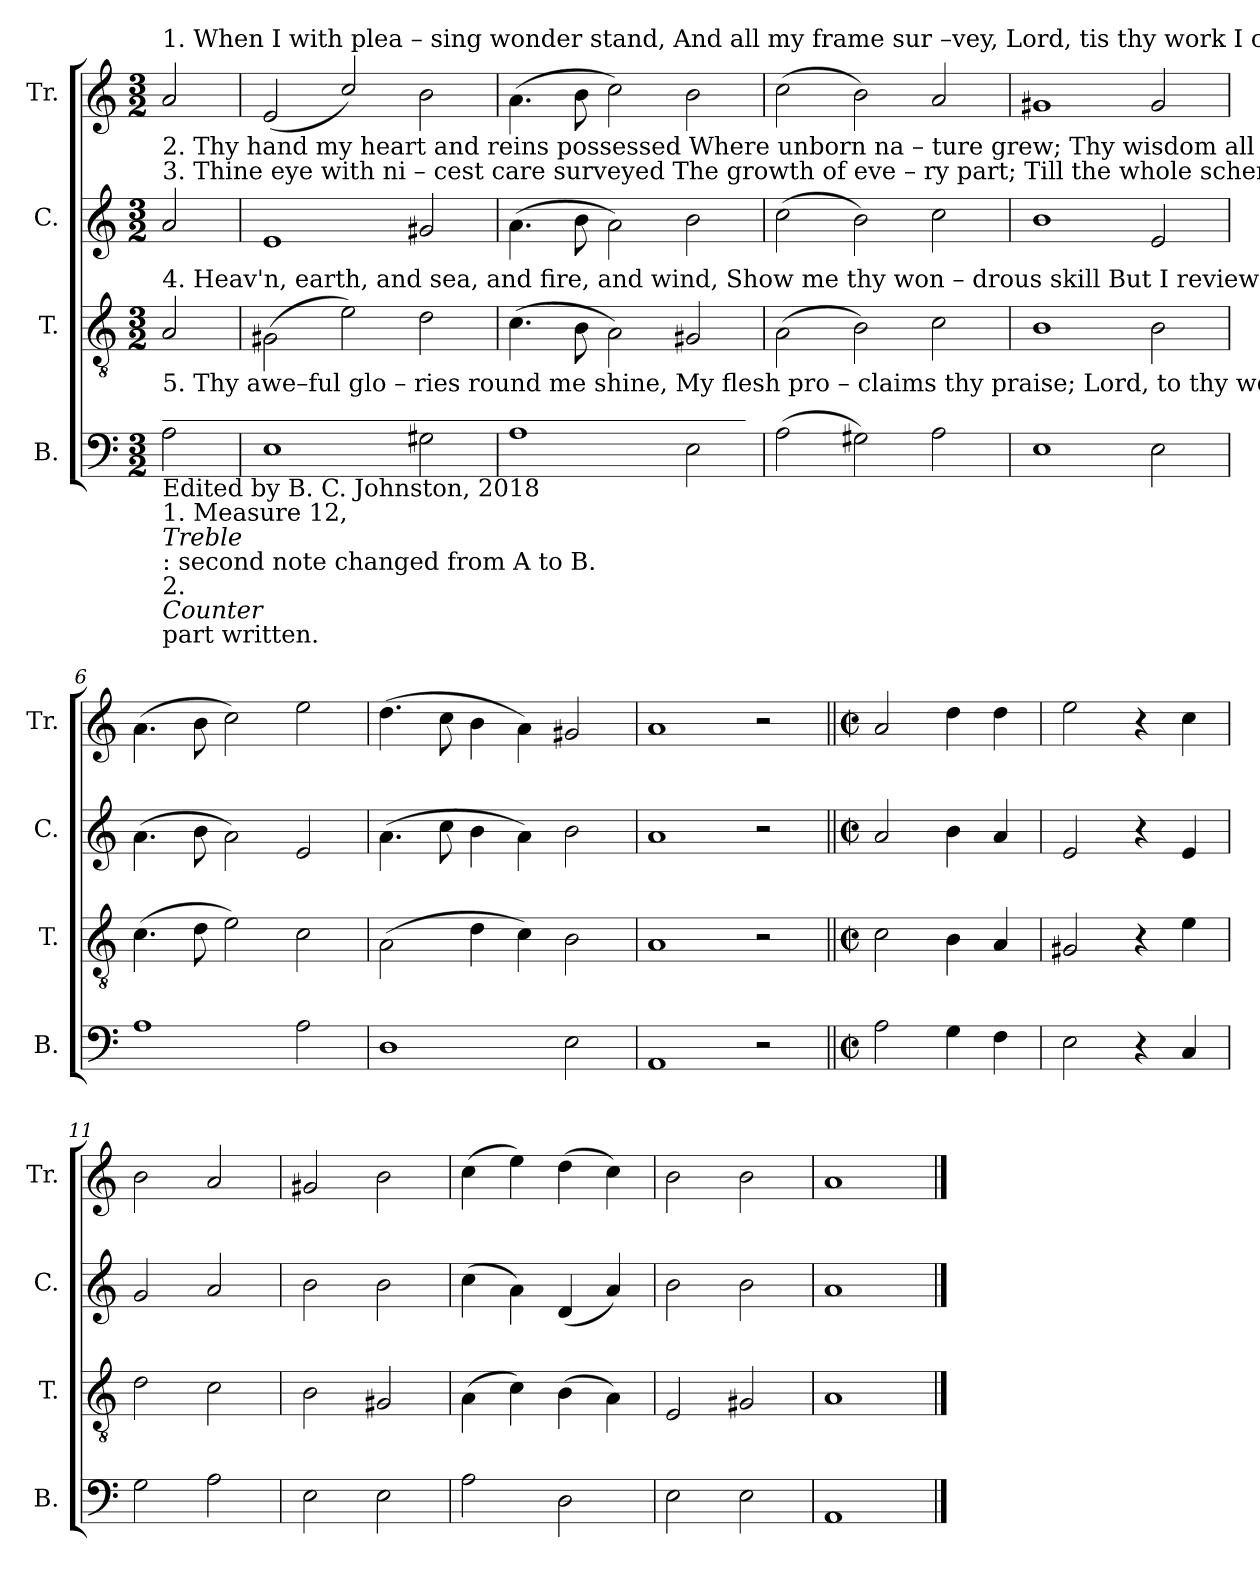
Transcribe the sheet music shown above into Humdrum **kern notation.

**kern	**kern	**kern	**kern
*part4	*part3	*part2	*part1
*staff4	*staff3	*staff2	*staff1
*I"B.	*I"T.	*I"C.	*I"Tr.
*I'B.	*I'T.	*I'C.	*I'Tr.
*clefF4	*clefGv2	*clefG2	*clefG2
*k[]	*k[]	*k[]	*k[]
*M3/2	*M3/2	*M3/2	*M3/2
*MM120	*MM120	*MM120	*MM120
=1	=1	=1	=1
!	!	!	!LO:TX:a:t=1. When  I  with  plea – sing  wonder  stand,  And  all   my   frame         sur –vey,  Lord, tis thy work I own thy hand Thus built my humble clay.
!	!	!	!LO:TX:b:t=2. Thy hand  my  heart  and  reins possessed Where  unborn  na   –   ture  grew;  Thy wisdom all my features traced, And all my members drew.
!	!	!LO:TX:a:t=3. Thine eye with ni  – cest  care  surveyed  The  growth  of   eve – ry part;  Till the whole scheme thy thoughts had laid  Was copied by thy art.	!
!	!LO:TX:a:t=4. Heav'n, earth, and sea, and  fire, and wind,  Show me  thy won  –   drous skill     But  I  review myself, and find   Di – vi  –  ner  wonders  still.	!	!
!	!LO:TX:b:t=5. Thy  awe–ful  glo  –  ries  round  me shine,  My flesh pro – claims  thy praise;   Lord, to thy works of nature join  Thy  mi – ra – cles  of  grace.	!	!
!LO:TX:a:t=________________________________________________	!	!	!
!LO:TX:b:t=Edited by B. C. Johnston, 2018	!	!	!
!LO:TX:b:t=1. Measure 12,	!	!	!
!LO:TX:b:i:t=Treble	!	!	!
!LO:TX:b:t=&colon; second note changed from A to B.	!	!	!
!LO:TX:b:t=2.	!	!	!
!LO:TX:b:i:t=Counter	!	!	!
!LO:TX:b:t=part written.	!	!	!
2A\	2A/	2a/	2a/
=2	=2	=2	=2
1E	(2G#X\	1e	(2e/
.	2e\)	.	2cc/)
2G#X\	2d\	2g#X/	2b\
=3	=3	=3	=3
1A	(4.c\	(4.a\	(4.a\
.	8B\	8b\	8b\
.	2A\)	2a\)	2cc\)
2E\	2G#X/	2b\	2b\
=4	=4	=4	=4
(2A\	(2A\	(2cc\	(2cc\
2G#X\)	2B\)	2b\)	2b\)
2A\	2c\	2cc\	2a/
=5	=5	=5	=5
1E	1B	1b	1g#X
2E\	2B\	2e/	2g#/
=6	=6	=6	=6
1A	(4.c\	(4.a\	(4.a\
.	8d\	8b\	8b\
.	2e\)	2a\)	2cc\)
2A\	2c\	2e/	2ee\
=7	=7	=7	=7
1D	(2A\	(4.a\	(4.dd\
.	.	8cc\	8cc\
.	4d\	4b\	4b\
.	4c\)	4a\)	4a\)
2E\	2B\	2b\	2g#X/
=8	=8	=8	=8
1AA	1A	1a	1a
2r	2r	2r	2r
=9||	=9||	=9||	=9||
*M2/2	*M2/2	*M2/2	*M2/2
*met(c|)	*met(c|)	*met(c|)	*met(c|)
2A\	2c\	2a/	2a/
4G\	4B\	4b\	4dd\
4F\	4A/	4a/	4dd\
=10	=10	=10	=10
2E\	2G#X/	2e/	2ee\
4r	4r	4r	4r
4C/	4e\	4e/	4cc\
=11	=11	=11	=11
2G\	2d\	2g/	2b\
2A\	2c\	2a/	2a/
=12	=12	=12	=12
2E\	2B\	2b\	2g#X/
2E\	2G#X/	2b\	2b\
=13	=13	=13	=13
2A\	(4A\	(4cc\	(4cc\
.	4c\)	4a\)	4ee\)
2D\	(4B\	(4d/	(4dd\
.	4A\)	4a/)	4cc\)
=14	=14	=14	=14
2E\	2E/	2b\	2b\
2E\	2G#X/	2b\	2b\
=15	=15	=15	=15
1AA	1A	1a	1a
==	==	==	==
*-	*-	*-	*-
